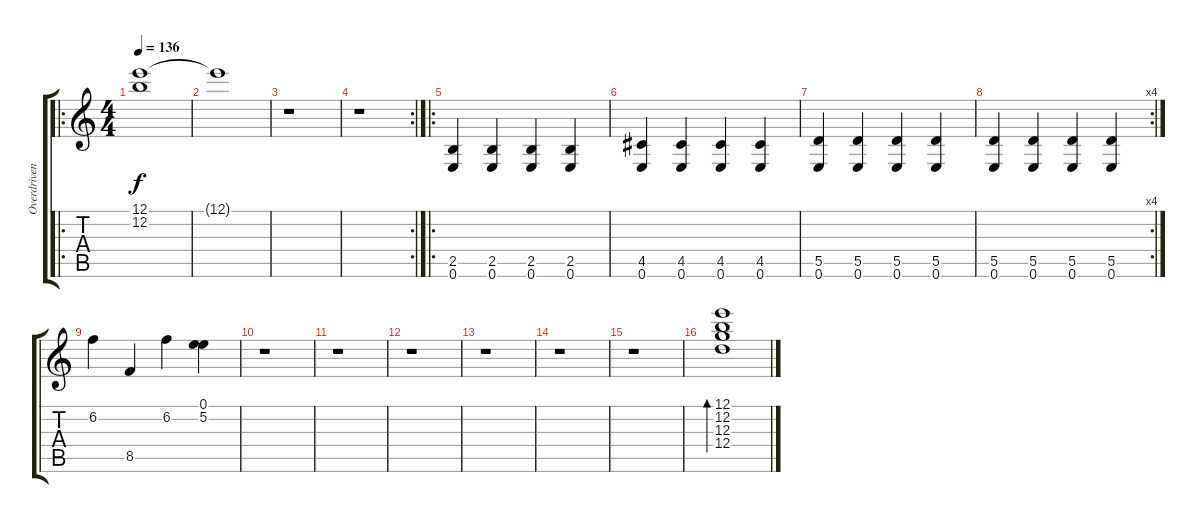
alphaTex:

\track ("Overdriven Guitar 2" "Overdriven") {instrument overdrivenguitar}
\staff {score tabs}
\tuning (E4 B3 G3 D3 A2 E2) {hide}
\ro
\ts (4 4)
\tempo 136
\clef g2
\ks c
(12.1{t} 12.2{t}).1{dy f} |
12.1{t}.1{volume 8} |
r.1 |
\rc 2
r.1 |
\ro
(2.5 0.6).4 (2.5 0.6).4 (2.5 0.6).4 (2.5 0.6).4 |
(4.5 0.6).4 (4.5 0.6).4 (4.5 0.6).4 (4.5 0.6).4 |
(5.5 0.6).4 (5.5 0.6).4 (5.5 0.6).4 (5.5 0.6).4 |
\rc 4
(5.5 0.6).4 (5.5 0.6).4 (5.5 0.6).4 (5.5 0.6).4 |
6.2.4 8.5.4 6.2.4 (0.1 5.2).4 |
r.1 |
r.1 |
r.1 |
r.1 |
r.1 |
r.1 |
(12.1 12.2 12.3 12.4).1{bd 480 volume 6}
